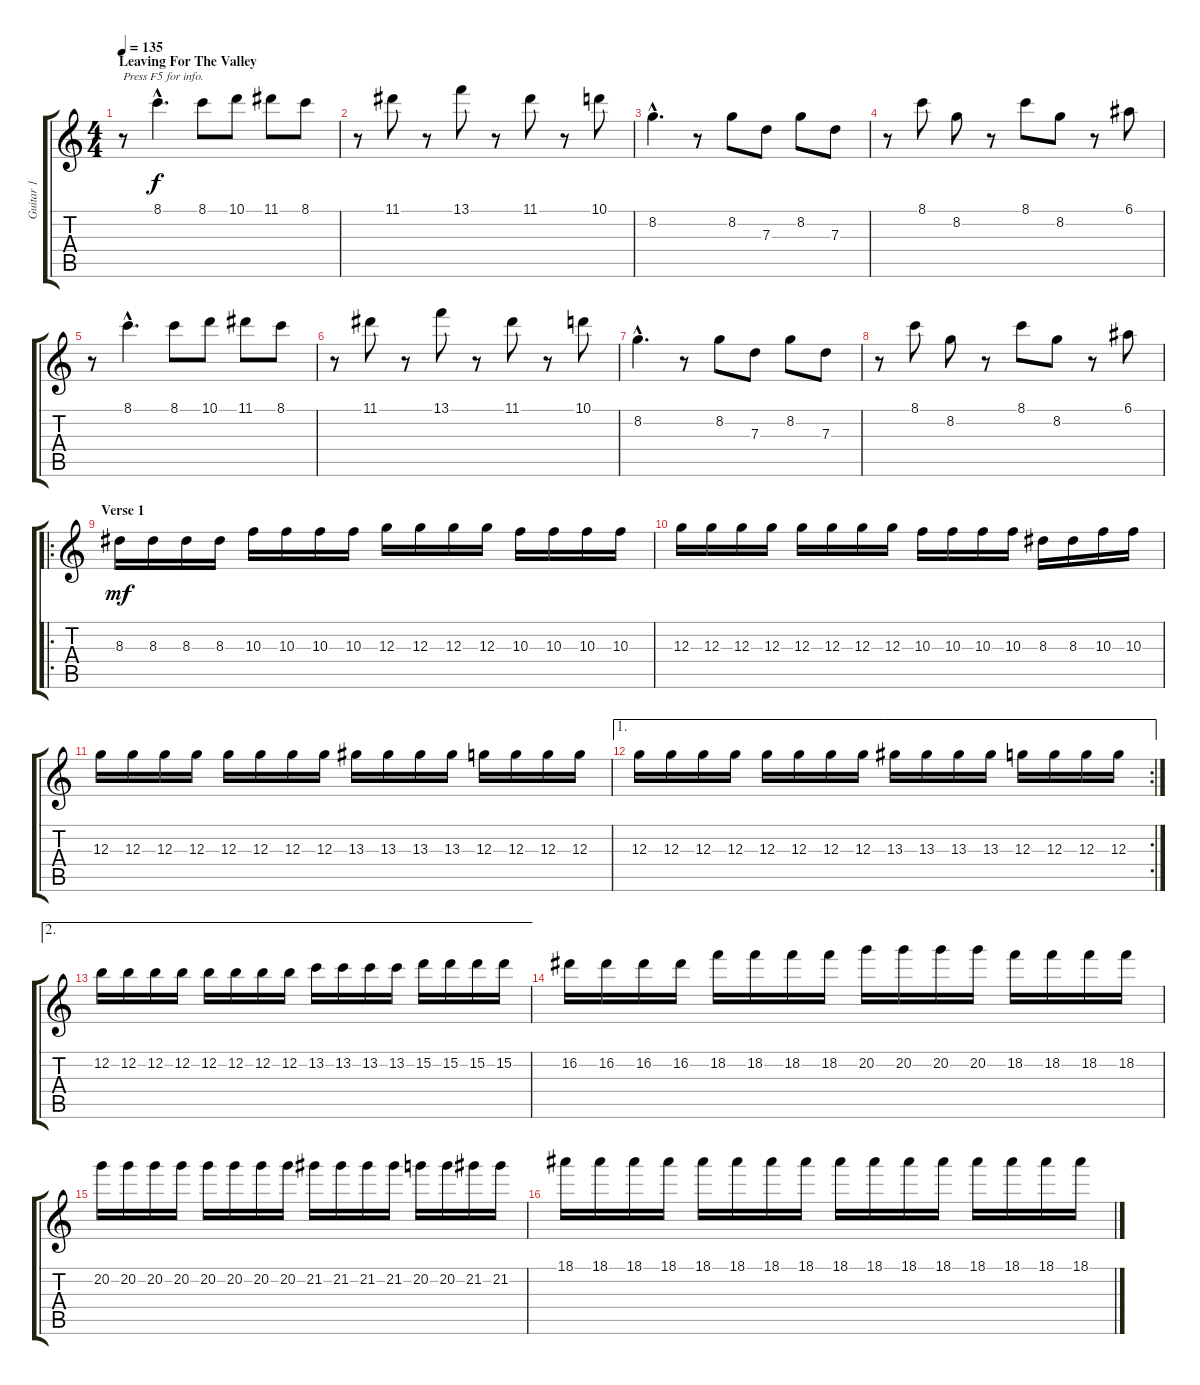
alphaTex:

\track ("Guitar 1" "Guitar 1") {instrument distortionguitar}
\staff {score tabs}
\tuning (E4 B3 G3 D3 A2 E2) {hide}
\ts (4 4)
\section ("" "Leaving For The Valley")
\tempo 135
\clef g2
\ks c
r.8{txt "Press F5 for info." dy f instrument distortionguitar} 8.1{hac}.4{d} 8.1.8 10.1.8 11.1.8 8.1.8 |
r.8 11.1.8 r.8 13.1.8 r.8 11.1.8 r.8 10.1.8 |
8.2{hac}.4{d} r.8 8.2.8 7.3.8 8.2.8 7.3.8 |
r.8 8.1.8 8.2.8 r.8 8.1.8 8.2.8 r.8 6.1.8 |
r.8 8.1{hac}.4{d} 8.1.8 10.1.8 11.1.8 8.1.8 |
r.8 11.1.8 r.8 13.1.8 r.8 11.1.8 r.8 10.1.8 |
8.2{hac}.4{d} r.8 8.2.8 7.3.8 8.2.8 7.3.8 |
r.8 8.1.8 8.2.8 r.8 8.1.8 8.2.8 r.8 6.1.8 |
\ro
\section ("" "Verse 1")
8.3.16{dy mf} 8.3.16 8.3.16 8.3.16 10.3.16 10.3.16 10.3.16 10.3.16 12.3.16 12.3.16 12.3.16 12.3.16 10.3.16 10.3.16 10.3.16 10.3.16 |
12.3.16 12.3.16 12.3.16 12.3.16 12.3.16 12.3.16 12.3.16 12.3.16 10.3.16 10.3.16 10.3.16 10.3.16 8.3.16 8.3.16 10.3.16 10.3.16 |
12.3.16 12.3.16 12.3.16 12.3.16 12.3.16 12.3.16 12.3.16 12.3.16 13.3.16 13.3.16 13.3.16 13.3.16 12.3.16 12.3.16 12.3.16 12.3.16 |
\ae 1
\rc 2
12.3.16 12.3.16 12.3.16 12.3.16 12.3.16 12.3.16 12.3.16 12.3.16 13.3.16 13.3.16 13.3.16 13.3.16 12.3.16 12.3.16 12.3.16 12.3.16 |
\ae 2
12.2.16 12.2.16 12.2.16 12.2.16 12.2.16 12.2.16 12.2.16 12.2.16 13.2.16 13.2.16 13.2.16 13.2.16 15.2.16 15.2.16 15.2.16 15.2.16 |
16.2.16 16.2.16 16.2.16 16.2.16 18.2.16 18.2.16 18.2.16 18.2.16 20.2.16 20.2.16 20.2.16 20.2.16 18.2.16 18.2.16 18.2.16 18.2.16 |
20.2.16 20.2.16 20.2.16 20.2.16 20.2.16 20.2.16 20.2.16 20.2.16 21.2.16 21.2.16 21.2.16 21.2.16 20.2.16 20.2.16 21.2.16 21.2.16 |
18.1.16 18.1.16 18.1.16 18.1.16 18.1.16 18.1.16 18.1.16 18.1.16 18.1.16 18.1.16 18.1.16 18.1.16 18.1.16 18.1.16 18.1.16 18.1.16
